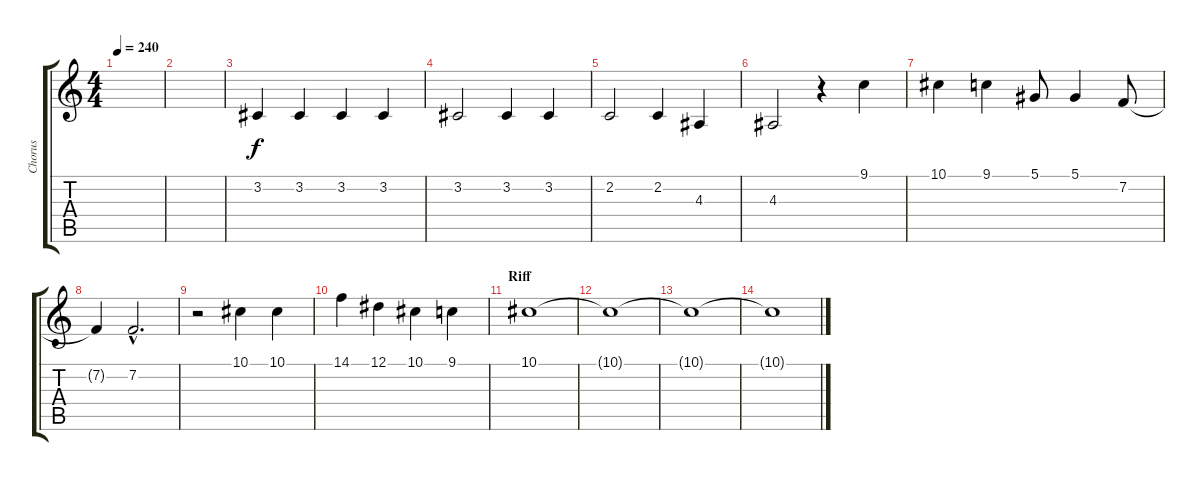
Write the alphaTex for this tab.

\track ("Chorus" "Chorus") {instrument lead6voice}
\staff {score tabs}
\tuning (Eb4 Bb3 Gb3 Db3 Ab2 Eb2) {hide}
\ts (4 4)
\tempo 240
\clef g2
\ks c
|
|
3.2.4 3.2.4 3.2.4 3.2.4 |
3.2.2 3.2.4 3.2.4 |
2.2.2 2.2.4 4.3.4 |
4.3.2 r.4 9.1.4 |
10.1.4 9.1.4 5.1.8 5.1.4 7.2.8 |
7.2{t}.4 7.2{hac}.2{d} |
r.2 10.1.4 10.1.4 |
14.1.4 12.1.4 10.1.4 9.1.4 |
\section ("" "Riff")
10.1.1 |
10.1{t}.1 |
10.1{t}.1 |
10.1{t}.1
